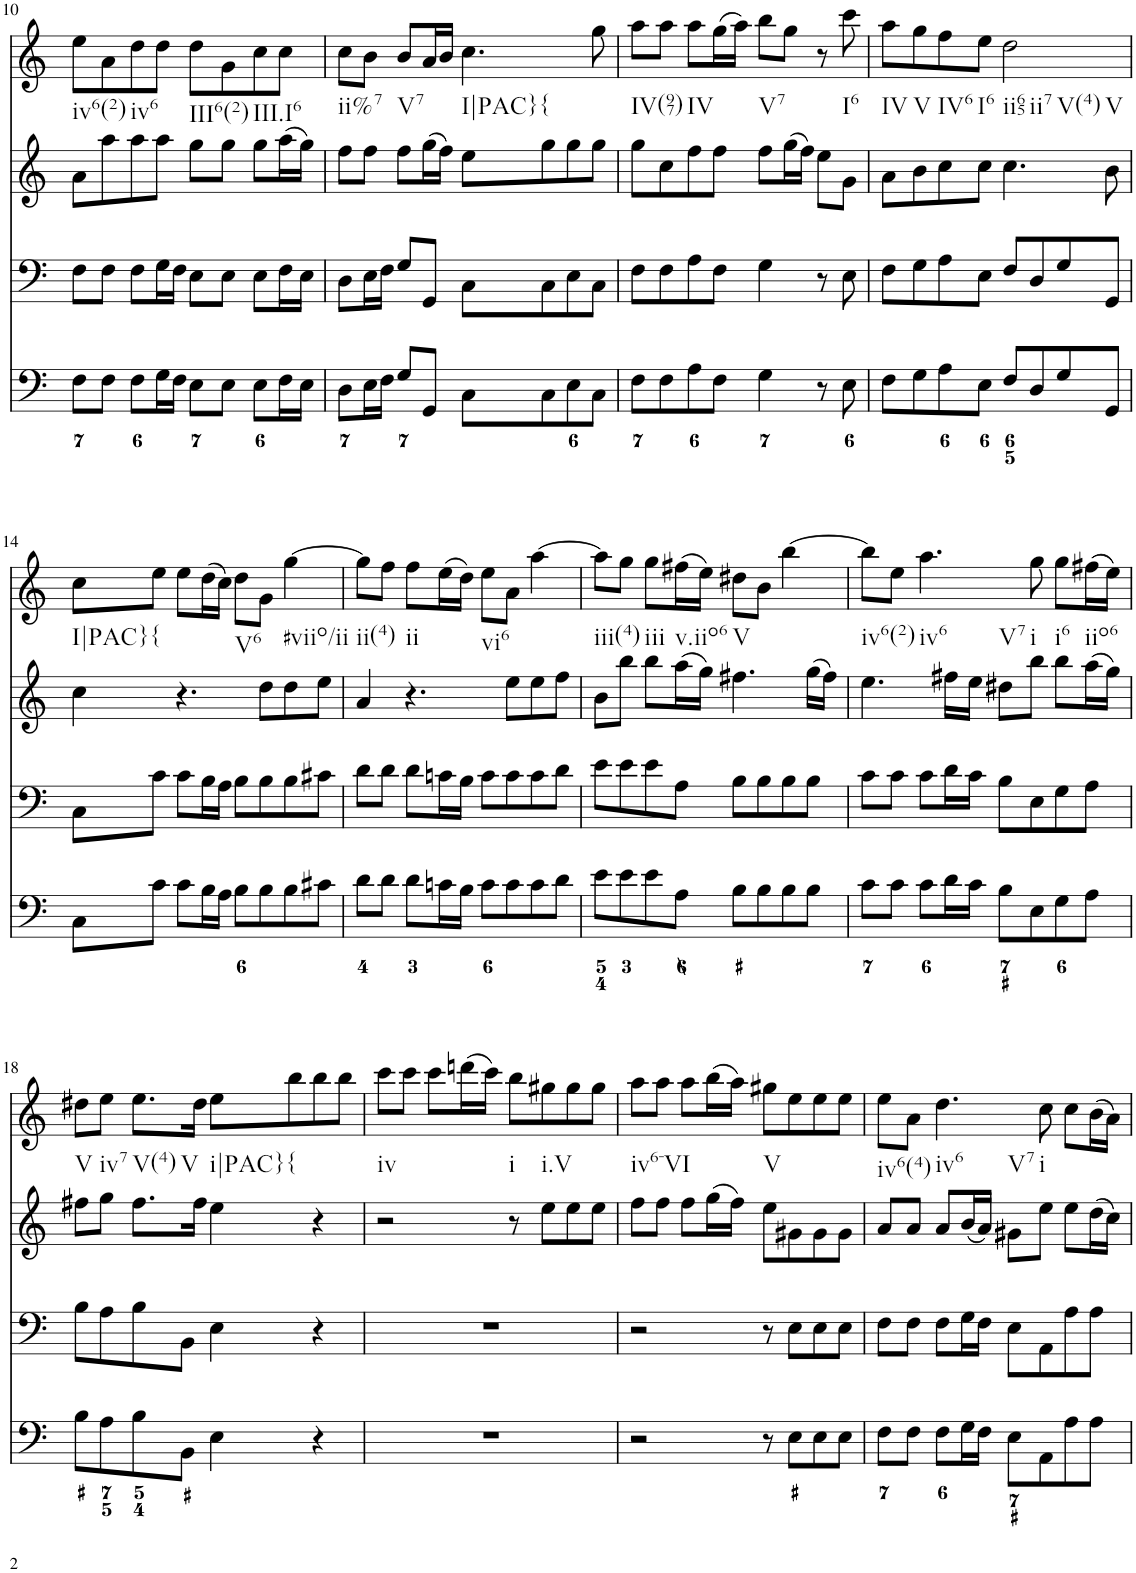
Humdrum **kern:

**kern	**kern	**kern	**kern
*part4	*part3	*part2	*part1
*staff4	*staff3	*staff2	*staff1
*I"Piano	*I"Piano	*I"Piano	*I"Piano
*I'Pno	*I'Pno	*I'Pno	*I'Pno
!!LO:PB:g=z
*clefF4	*clefF4	*clefG2	*clefG2
*k[]	*k[]	*k[]	*k[]
*M4/4	*M4/4	*M4/4	*M4/4
*met(c)	*met(c)	*met(c)	*met(c)
=10	=10	=10	=10
!	!	!	!LO:TX:b:t=iv6(2)
8F\L	8F\L	8a\L	8ee\L
8F\J	8F\J	8aa\	8a\
!	!	!	!LO:TX:b:t=iv6
8F\L	8F\L	8aa\	8dd\
16G\L	16G\L	8aa\J	8dd\J
16F\JJ	16F\JJ	.	.
!	!	!	!LO:TX:b:t=III6(2)
8E\L	8E\L	8gg\L	8dd\L
8E\J	8E\J	8gg\J	8g\
!	!	!	!LO:TX:b:t=III.I6
8E\L	8E\L	8gg\L	8cc\
16F\L	16F\L	(16aa\L	8cc\J
16E\JJ	16E\JJ	16gg\JJ)	.
=11	=11	=11	=11
!	!	!	!LO:TX:b:t=ii%7
8D\L	8D\L	8ff\L	8cc\L
16E\L	16E\L	8ff\J	8b\J
16F\JJ	16F\JJ	.	.
!	!	!	!LO:TX:b:t=V7
8G/L	8G/L	8ff\L	8b/L
8GG/J	8GG/J	(16gg\L	16a/L
.	.	16ff\JJ)	16b/JJ
!	!	!	!LO:TX:b:t=I|PAC}
!	!	!	!LO:TX:b:t={
8C\L	8C\L	8ee\L	4.cc\
8C\	8C\	8gg\	.
8E\	8E\	8gg\	.
8C\J	8C\J	8gg\J	8gg\
=12	=12	=12	=12
!	!	!	!LO:TX:b:t=IV(97)
8F\L	8F\L	8gg\L	8aa\L
8F\	8F\	8cc\	8aa\J
!	!	!	!LO:TX:b:t=IV
8A\	8A\	8ff\	8aa\L
8F\J	8F\J	8ff\J	(16gg\L
.	.	.	16aa\JJ)
!	!	!	!LO:TX:b:t=V7
4G\	4G\	8ff\L	8bb\L
.	.	(16gg\L	8gg\J
.	.	16ff\JJ)	.
8r	8r	8ee\L	8r
!	!	!	!LO:TX:b:t=I6
8E\	8E\	8g\J	8ccc\
=13	=13	=13	=13
!	!	!	!LO:TX:b:t=IV
8F\L	8F\L	8a\L	8aa\L
!	!	!	!LO:TX:b:t=V
8G\	8G\	8b\	8gg\
!	!	!	!LO:TX:b:t=IV6
8A\	8A\	8cc\	8ff\
!	!	!	!LO:TX:b:t=I6
8E\J	8E\J	8cc\J	8ee\J
!	!	!	!LO:TX:b:t=ii65
!	!	!	!LO:TX:b:t=ii7
!	!	!	!LO:TX:b:t=V(4)
!	!	!	!LO:TX:b:t=V
8F/L	8F/L	4.cc\	2dd\
8D/	8D/	.	.
8G/	8G/	.	.
8GG/J	8GG/J	8b\	.
!!LO:LB:g=z
=14	=14	=14	=14
!	!	!	!LO:TX:b:t=I|PAC}
8C\L	8C\L	4cc\	8cc\L
!	!	!	!LO:TX:b:t={
8c\J	8c\J	.	8ee\J
8c\L	8c\L	4.r	8ee\L
16B\L	16B\L	.	(16dd\L
16A\JJ	16A\JJ	.	16cc\JJ)
!	!	!	!LO:TX:b:t=V6
8B\L	8B\L	.	8dd\L
8B\	8B\	8dd\L	8g\J
!	!	!	!LO:TX:b:t=#viio/ii
8B\	8B\	8dd\	[4gg\
8c#X\J	8c#X\J	8ee\J	.
=15	=15	=15	=15
!	!	!	!LO:TX:b:t=ii(4)
8d\L	8d\L	4a/	8gg\L]
8d\J	8d\J	.	8ff\J
!	!	!	!LO:TX:b:t=ii
8d\L	8d\L	4.r	8ff\L
16cn\L	16cn\L	.	(16ee\L
16B\JJ	16B\JJ	.	16dd\JJ)
!	!	!	!LO:TX:b:t=vi6
8c\L	8c\L	.	8ee\L
8c\	8c\	8ee\L	8a\J
8c\	8c\	8ee\	[4aa\
8d\J	8d\J	8ff\J	.
=16	=16	=16	=16
!	!	!	!LO:TX:b:t=iii(4)
8e\L	8e\L	8b\L	8aa\L]
8e\	8e\	8bb\J	8gg\J
!	!	!	!LO:TX:b:t=iii
8e\	8e\	8bb\L	8gg\L
!	!	!	!LO:TX:b:t=v.iio6
8A\J	8A\J	(16aa\L	(16ff#X\L
.	.	16gg\JJ)	16ee\JJ)
!	!	!	!LO:TX:b:t=V
8B\L	8B\L	4.ff#X\	8dd#X\L
8B\	8B\	.	8b\J
8B\	8B\	.	[4bb\
8B\J	8B\J	(16gg\LL	.
.	.	16ff#\JJ)	.
=17	=17	=17	=17
!	!	!	!LO:TX:b:t=iv6(2)
8c\L	8c\L	4.ee\	8bb\L]
8c\J	8c\J	.	8ee\J
!	!	!	!LO:TX:b:t=iv6
!	!	!	!LO:TX:b:t=V7
8c\L	8c\L	.	4.aa\
16d\L	16d\L	16ff#X\LL	.
16c\JJ	16c\JJ	16ee\JJ	.
8B\L	8B\L	8dd#X\L	.
!	!	!	!LO:TX:b:t=i
8E\	8E\	8bb\J	8gg\
!	!	!	!LO:TX:b:t=i6
8G\	8G\	8bb\L	8gg\L
!	!	!	!LO:TX:b:t=iio6
8A\J	8A\J	(16aa\L	(16ff#X\L
.	.	16gg\JJ)	16ee\JJ)
!!LO:LB:g=z
=18	=18	=18	=18
!	!	!	!LO:TX:b:t=V
8B\L	8B\L	8ff#X\L	8dd#X\L
!	!	!	!LO:TX:b:t=iv7
8A\	8A\	8gg\J	8ee\J
!	!	!	!LO:TX:b:t=V(4)
!	!	!	!LO:TX:b:t=V
8B\	8B\	8.ff#\L	8.ee\L
8BB\J	8BB\J	.	.
.	.	16ff#\Jk	16dd#\Jk
!	!	!	!LO:TX:b:t=i|PAC}
4E\	4E\	4ee\	8ee\L
!	!	!	!LO:TX:b:t={
.	.	.	8bb\
4r	4r	4r	8bb\
.	.	.	8bb\J
=19	=19	=19	=19
!	!	!	!LO:TX:b:t=iv
1r	1r	2r	8ccc\L
.	.	.	8ccc\J
.	.	.	8ccc\L
.	.	.	(16dddn\L
.	.	.	16ccc\JJ)
!	!	!	!LO:TX:b:t=i
.	.	8r	8bb\L
!	!	!	!LO:TX:b:t=i.V
.	.	8ee\L	8gg#X\
.	.	8ee\	8gg#\
.	.	8ee\J	8gg#\J
=20	=20	=20	=20
!	!	!	!LO:TX:b:t=iv6-VI
2r	2r	8ff\L	8aa\L
.	.	8ff\J	8aa\J
.	.	8ff\L	8aa\L
.	.	(16gg\L	(16bb\L
.	.	16ff\JJ)	16aa\JJ)
!	!	!	!LO:TX:b:t=V
8r	8r	8ee\L	8gg#X\L
8E\L	8E\L	8g#X\	8ee\
8E\	8E\	8g#\	8ee\
8E\J	8E\J	8g#\J	8ee\J
=21	=21	=21	=21
!	!	!	!LO:TX:b:t=iv6(4)
8F\L	8F\L	8a/L	8ee\L
8F\J	8F\J	8a/J	8a\J
!	!	!	!LO:TX:b:t=iv6
!	!	!	!LO:TX:b:t=V7
8F\L	8F\L	8a/L	4.dd\
16G\L	16G\L	(16b/L	.
16F\JJ	16F\JJ	16a/JJ)	.
8E\L	8E\L	8g#X\L	.
!	!	!	!LO:TX:b:t=i
8AA\	8AA\	8ee\J	8cc\
8A\	8A\	8ee\L	8cc\L
8A\J	8A\J	(16dd\L	(16b\L
.	.	16cc\JJ)	16a\JJ)
=	=	=	=
*-	*-	*-	*-
